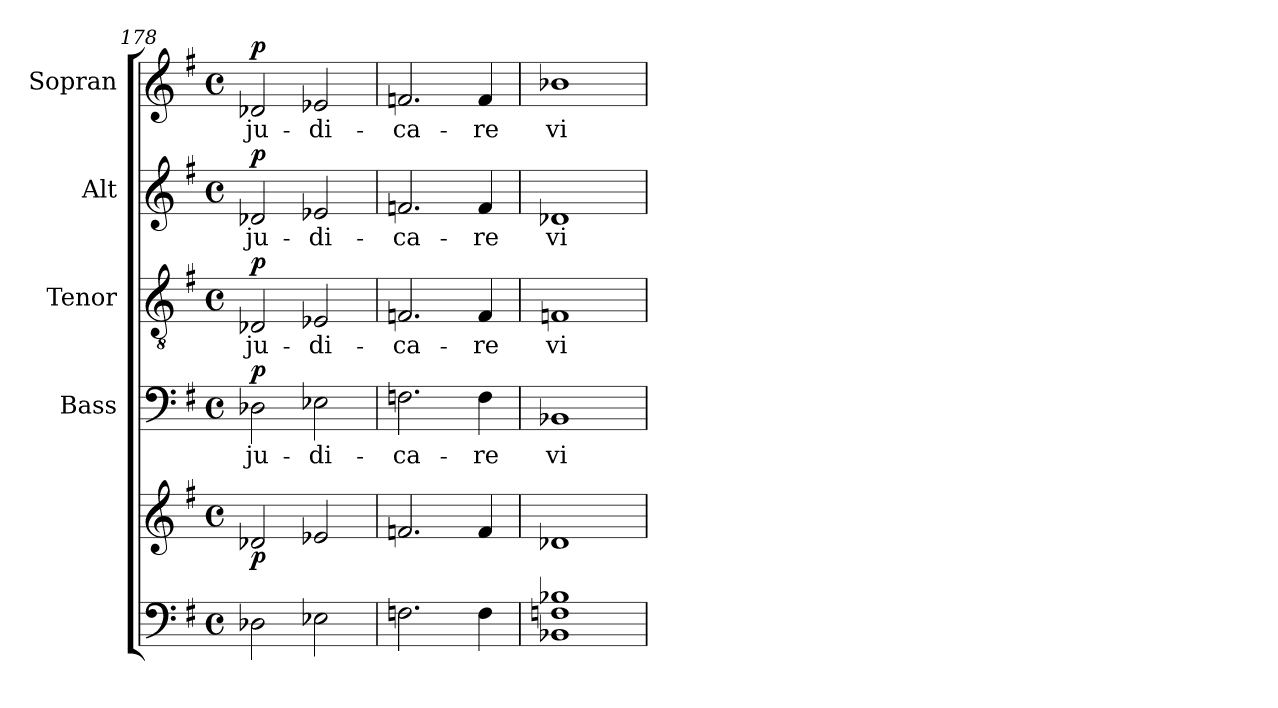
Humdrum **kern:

**kern	**kern	**dynam	**kern	**text	**dynam	**kern	**text	**dynam	**kern	**text	**dynam	**kern	**text	**dynam
*part5	*part5	*part5	*part4	*part4	*part4	*part3	*part3	*part3	*part2	*part2	*part2	*part1	*part1	*part1
*staff6	*staff5	*staff5/6	*staff4	*staff4	*staff4	*staff3	*staff3	*staff3	*staff2	*staff2	*staff2	*staff1	*staff1	*staff1
*	*	*	*I"Bass	*	*	*I"Tenor	*	*	*I"Alt	*	*	*I"Sopran	*	*
*	*	*	*I'B.	*	*	*I'T.	*	*	*I'A.	*	*	*I'S.	*	*
!!LO:PB:g=z
*clefF4	*clefG2	*	*clefF4	*	*	*clefGv2	*	*	*clefG2	*	*	*clefG2	*	*
*k[f#]	*k[f#]	*	*k[f#]	*	*	*k[f#]	*	*	*k[f#]	*	*	*k[f#]	*	*
*G:	*G:	*	*G:	*	*	*G:	*	*	*G:	*	*	*G:	*	*
*M4/4	*M4/4	*	*M4/4	*	*	*M4/4	*	*	*M4/4	*	*	*M4/4	*	*
*met(c)	*met(c)	*	*met(c)	*	*	*met(c)	*	*	*met(c)	*	*	*met(c)	*	*
=178	=178	=178	=178	=178	=178	=178	=178	=178	=178	=178	=178	=178	=178	=178
!	!	!LO:DY:b	!	!LO:LY:b	!LO:DY:a	!	!LO:LY:b	!LO:DY:a	!	!LO:LY:b	!LO:DY:a	!	!LO:LY:b	!LO:DY:a
2D-X\	2d-X/	p	2D-X\	ju-	p	2D-X/	ju-	p	2d-X/	ju-	p	2d-X/	ju-	p
!	!	!	!	!LO:LY:b	!	!	!LO:LY:b	!	!	!LO:LY:b	!	!	!LO:LY:b	!
2E-X\	2e-X/	.	2E-X\	-di-	.	2E-X/	-di-	.	2e-X/	-di-	.	2e-X/	-di-	.
=179	=179	=179	=179	=179	=179	=179	=179	=179	=179	=179	=179	=179	=179	=179
!	!	!	!	!LO:LY:b	!	!	!LO:LY:b	!	!	!LO:LY:b	!	!	!LO:LY:b	!
2.Fn\	2.fn/	.	2.Fn\	-ca-	.	2.Fn/	-ca-	.	2.fn/	-ca-	.	2.fn/	-ca-	.
!	!	!	!	!LO:LY:b	!	!	!LO:LY:b	!	!	!LO:LY:b	!	!	!LO:LY:b	!
4F\	4f/	.	4F\	-re	.	4F/	-re	.	4f/	-re	.	4f/	-re	.
=180	=180	=180	=180	=180	=180	=180	=180	=180	=180	=180	=180	=180	=180	=180
!	!	!	!	!LO:LY:b	!	!	!LO:LY:b	!	!	!LO:LY:b	!	!	!LO:LY:b	!
1BB-X 1Fn 1B-X	1d-X	.	1BB-X	vi-	.	1Fn	vi-	.	1d-X	vi-	.	1b-X	vi-	.
=	=	=	=	=	=	=	=	=	=	=	=	=	=	=
*-	*-	*-	*-	*-	*-	*-	*-	*-	*-	*-	*-	*-	*-	*-
